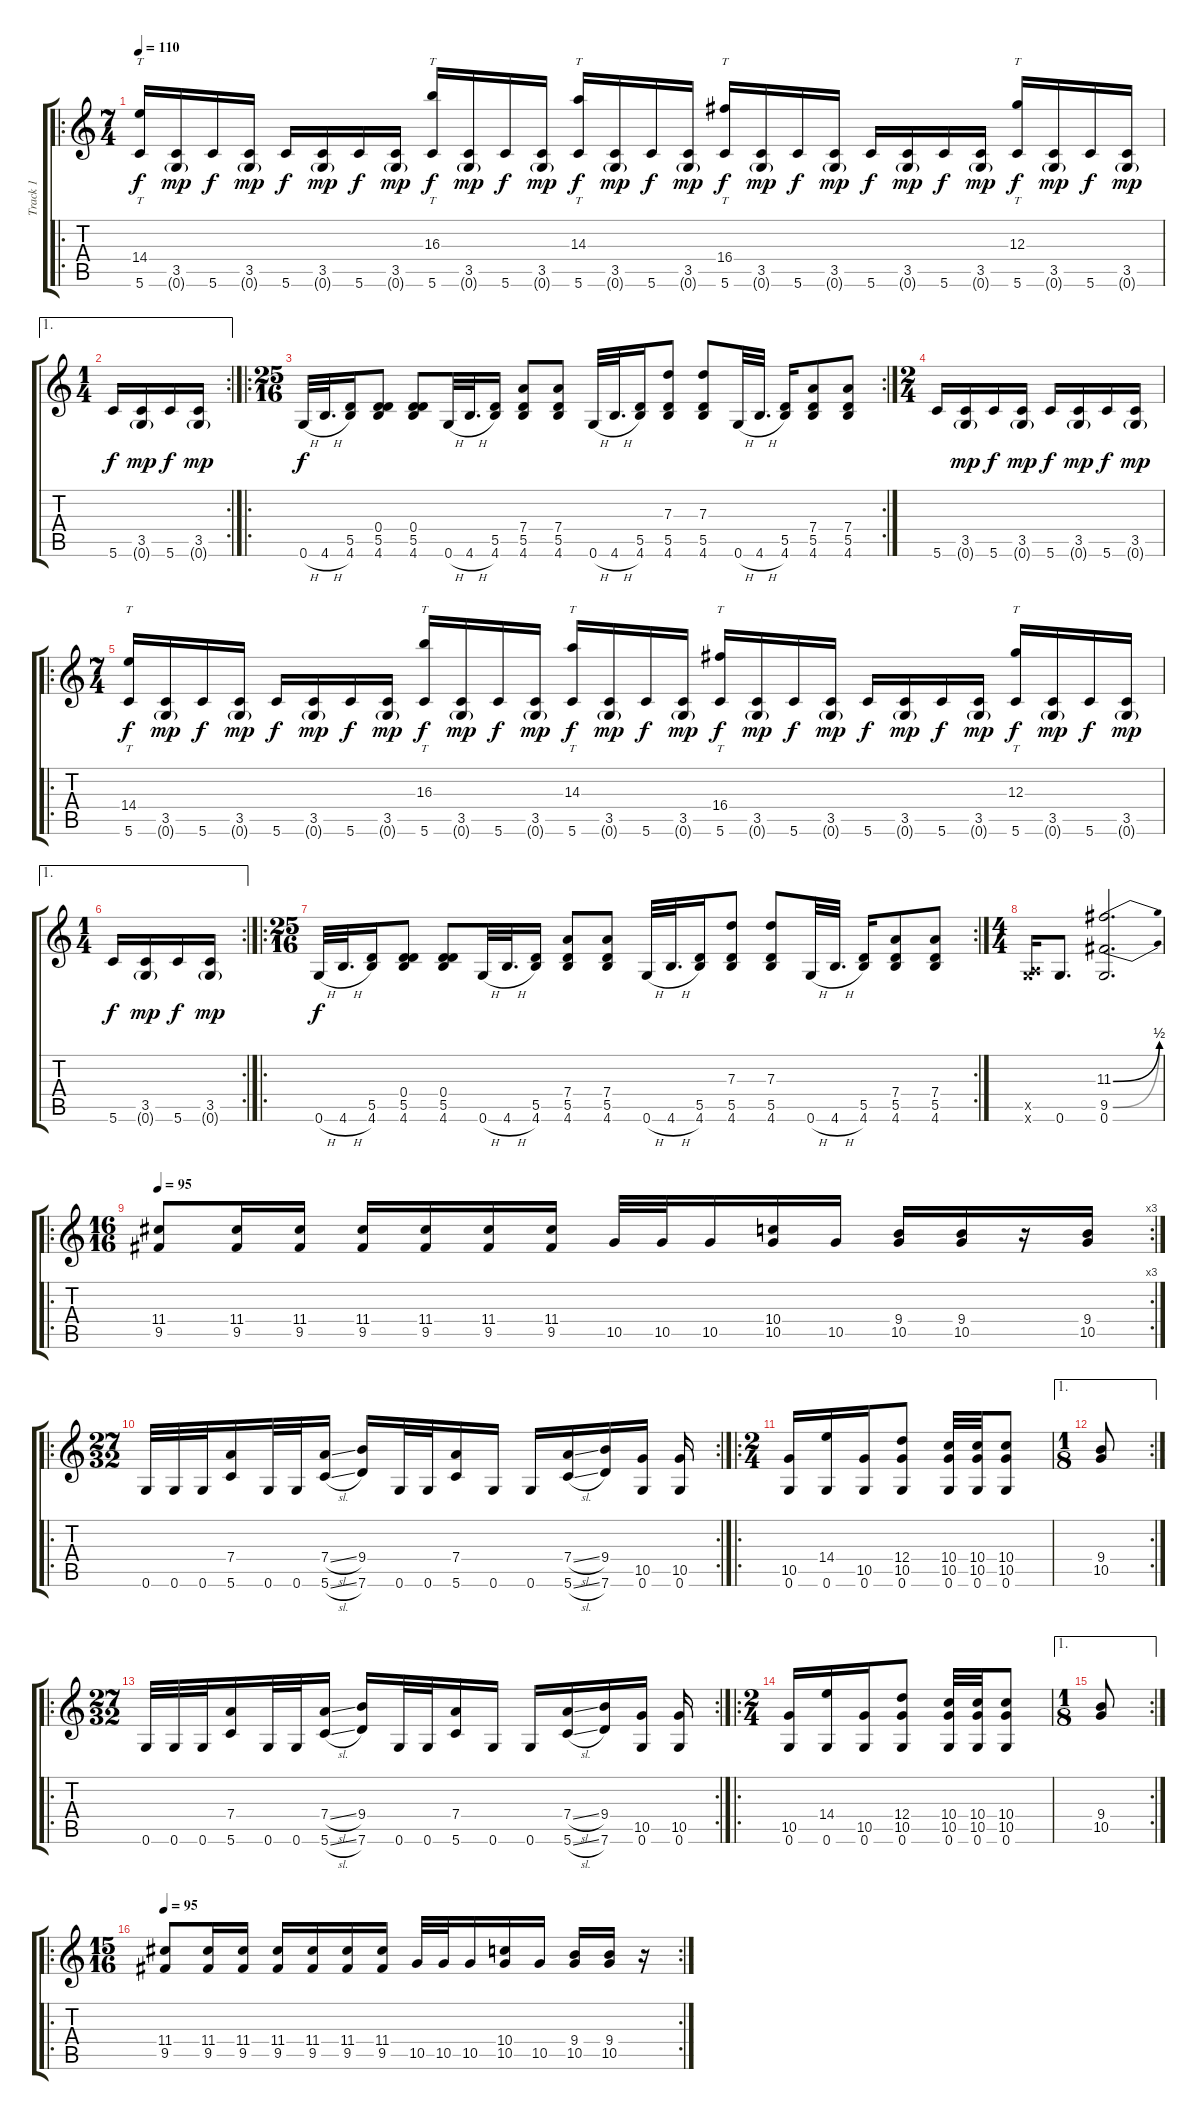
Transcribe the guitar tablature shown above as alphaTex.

\track ("Track 1" "Track 1") {instrument overdrivenguitar}
\staff {score tabs}
\tuning (E4 B3 G3 D3 A2 G2) {hide}
\ro
\ts (7 4)
\tempo 110
\clef g2
\ks c
(14.4 5.6).16{tt dy f} (3.5 0.6{g}).16{dy mp} 5.6.16{dy f} (3.5 0.6{g}).16{dy mp} 5.6.16{dy f} (3.5 0.6{g}).16{dy mp} 5.6.16{dy f} (3.5 0.6{g}).16{dy mp} (16.3 5.6).16{tt dy f} (3.5 0.6{g}).16{dy mp} 5.6.16{dy f} (3.5 0.6{g}).16{dy mp} (14.3 5.6).16{tt dy f} (3.5 0.6{g}).16{dy mp} 5.6.16{dy f} (3.5 0.6{g}).16{dy mp} (16.4 5.6).16{tt dy f} (3.5 0.6{g}).16{dy mp} 5.6.16{dy f} (3.5 0.6{g}).16{dy mp} 5.6.16{dy f} (3.5 0.6{g}).16{dy mp} 5.6.16{dy f} (3.5 0.6{g}).16{dy mp} (12.3 5.6).16{tt dy f} (3.5 0.6{g}).16{dy mp} 5.6.16{dy f} (3.5 0.6{g}).16{dy mp} |
\ae 1
\rc 2
\ts (1 4)
5.6.16{dy f} (3.5 0.6{g}).16{dy mp} 5.6.16{dy f} (3.5 0.6{g}).16{dy mp} |
\ro
\rc 2
\ts (25 16)
0.6{h}.32{dy f} 4.6{h}.32{d} (5.5 4.6).16 (0.4 5.5 4.6).8 (0.4 5.5 4.6).8 0.6{h}.32 4.6{h}.32{d} (5.5 4.6).16 (7.4 5.5 4.6).8 (7.4 5.5 4.6).8 0.6{h}.32 4.6{h}.32{d} (5.5 4.6).16 (7.3 5.5 4.6).8 (7.3 5.5 4.6).8 0.6{h}.32 4.6{h}.32{d} (5.5 4.6).16 (7.4 5.5 4.6).8 (7.4 5.5 4.6).8 |
\ts (2 4)
5.6.16 (3.5 0.6{g}).16{dy mp} 5.6.16{dy f} (3.5 0.6{g}).16{dy mp} 5.6.16{dy f} (3.5 0.6{g}).16{dy mp} 5.6.16{dy f} (3.5 0.6{g}).16{dy mp} |
\ro
\ts (7 4)
(14.4 5.6).16{tt dy f} (3.5 0.6{g}).16{dy mp} 5.6.16{dy f} (3.5 0.6{g}).16{dy mp} 5.6.16{dy f} (3.5 0.6{g}).16{dy mp} 5.6.16{dy f} (3.5 0.6{g}).16{dy mp} (16.3 5.6).16{tt dy f} (3.5 0.6{g}).16{dy mp} 5.6.16{dy f} (3.5 0.6{g}).16{dy mp} (14.3 5.6).16{tt dy f} (3.5 0.6{g}).16{dy mp} 5.6.16{dy f} (3.5 0.6{g}).16{dy mp} (16.4 5.6).16{tt dy f} (3.5 0.6{g}).16{dy mp} 5.6.16{dy f} (3.5 0.6{g}).16{dy mp} 5.6.16{dy f} (3.5 0.6{g}).16{dy mp} 5.6.16{dy f} (3.5 0.6{g}).16{dy mp} (12.3 5.6).16{tt dy f} (3.5 0.6{g}).16{dy mp} 5.6.16{dy f} (3.5 0.6{g}).16{dy mp} |
\ae 1
\rc 2
\ts (1 4)
5.6.16{dy f} (3.5 0.6{g}).16{dy mp} 5.6.16{dy f} (3.5 0.6{g}).16{dy mp} |
\ro
\rc 2
\ts (25 16)
0.6{h}.32{dy f} 4.6{h}.32{d} (5.5 4.6).16 (0.4 5.5 4.6).8 (0.4 5.5 4.6).8 0.6{h}.32 4.6{h}.32{d} (5.5 4.6).16 (7.4 5.5 4.6).8 (7.4 5.5 4.6).8 0.6{h}.32 4.6{h}.32{d} (5.5 4.6).16 (7.3 5.5 4.6).8 (7.3 5.5 4.6).8 0.6{h}.32 4.6{h}.32{d} (5.5 4.6).16 (7.4 5.5 4.6).8 (7.4 5.5 4.6).8 |
\ts (4 4)
(0.5{x} 0.6{x}).16 0.6.8{d} (11.3{be (bend 0 0 60 2)} 9.5{be (bend 0 0 60 2)} 0.6).2{d} |
\ro
\rc 3
\ts (16 16)
\tempo 95
(11.4 9.5).8 (11.4 9.5).16 (11.4 9.5).16 (11.4 9.5).16 (11.4 9.5).16 (11.4 9.5).16 (11.4 9.5).16 10.5.32 10.5.32 10.5.16 (10.4 10.5).16 10.5.16 (9.4 10.5).16 (9.4 10.5).16 r.16 (9.4 10.5).16 |
\ro
\rc 2
\ts (27 32)
0.6.32 0.6.32 0.6.32 (7.4 5.6).16 0.6.32 0.6.32 (7.4{sl} 5.6{sl}).16 (9.4 7.6).16 0.6.32 0.6.32 (7.4 5.6).16 0.6.16 0.6.16 (7.4{sl} 5.6{sl}).16 (9.4 7.6).16 (10.5 0.6).16 (10.5 0.6).16 |
\ro
\ts (2 4)
(10.5 0.6).16 (14.4 0.6).16 (10.5 0.6).16 (12.4 10.5 0.6).8 (10.4 10.5 0.6).32 (10.4 10.5 0.6).32 (10.4 10.5 0.6).8 |
\ae 1
\rc 2
\ts (1 8)
(9.4 10.5).8 |
\ro
\rc 2
\ts (27 32)
0.6.32 0.6.32 0.6.32 (7.4 5.6).16 0.6.32 0.6.32 (7.4{sl} 5.6{sl}).16 (9.4 7.6).16 0.6.32 0.6.32 (7.4 5.6).16 0.6.16 0.6.16 (7.4{sl} 5.6{sl}).16 (9.4 7.6).16 (10.5 0.6).16 (10.5 0.6).16 |
\ro
\ts (2 4)
(10.5 0.6).16 (14.4 0.6).16 (10.5 0.6).16 (12.4 10.5 0.6).8 (10.4 10.5 0.6).32 (10.4 10.5 0.6).32 (10.4 10.5 0.6).8 |
\ae 1
\rc 2
\ts (1 8)
(9.4 10.5).8 |
\ro
\rc 2
\ts (15 16)
\tempo 95
(11.4 9.5).8 (11.4 9.5).16 (11.4 9.5).16 (11.4 9.5).16 (11.4 9.5).16 (11.4 9.5).16 (11.4 9.5).16 10.5.32 10.5.32 10.5.16 (10.4 10.5).16 10.5.16 (9.4 10.5).16 (9.4 10.5).16 r.16
